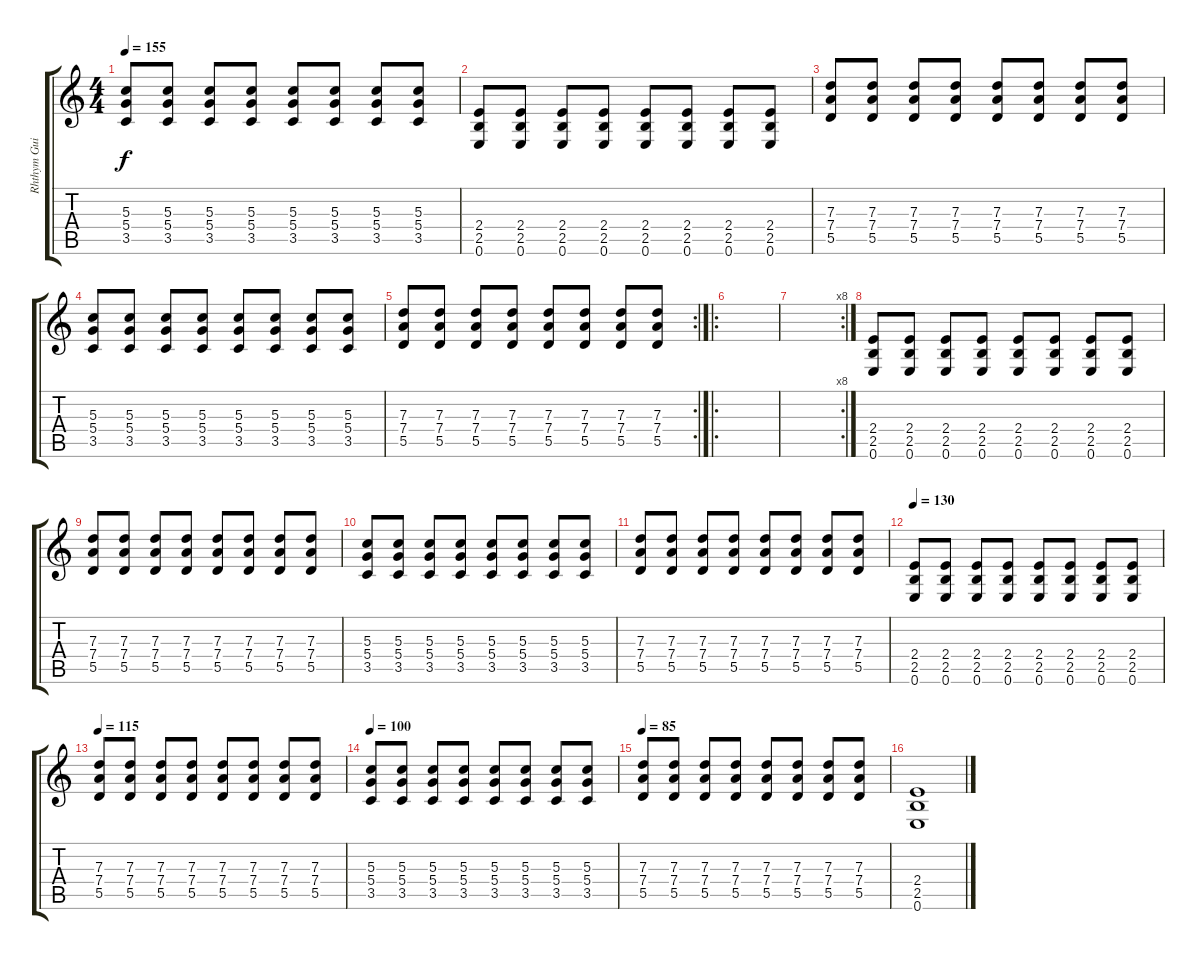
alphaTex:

\track ("Rhthym Guitar" "Rhthym Gui") {instrument distortionguitar}
\staff {score tabs}
\tuning (E4 B3 G3 D3 A2 E2) {hide}
\ts (4 4)
\tempo 155
\clef g2
\ks c
(5.3 5.4 3.5).8{dy f} (5.3 5.4 3.5).8 (5.3 5.4 3.5).8 (5.3 5.4 3.5).8 (5.3 5.4 3.5).8 (5.3 5.4 3.5).8 (5.3 5.4 3.5).8 (5.3 5.4 3.5).8 |
(2.4 2.5 0.6).8 (2.4 2.5 0.6).8 (2.4 2.5 0.6).8 (2.4 2.5 0.6).8 (2.4 2.5 0.6).8 (2.4 2.5 0.6).8 (2.4 2.5 0.6).8 (2.4 2.5 0.6).8 |
(7.3 7.4 5.5).8 (7.3 7.4 5.5).8 (7.3 7.4 5.5).8 (7.3 7.4 5.5).8 (7.3 7.4 5.5).8 (7.3 7.4 5.5).8 (7.3 7.4 5.5).8 (7.3 7.4 5.5).8 |
(5.3 5.4 3.5).8 (5.3 5.4 3.5).8 (5.3 5.4 3.5).8 (5.3 5.4 3.5).8 (5.3 5.4 3.5).8 (5.3 5.4 3.5).8 (5.3 5.4 3.5).8 (5.3 5.4 3.5).8 |
\rc 2
(7.3 7.4 5.5).8 (7.3 7.4 5.5).8 (7.3 7.4 5.5).8 (7.3 7.4 5.5).8 (7.3 7.4 5.5).8 (7.3 7.4 5.5).8 (7.3 7.4 5.5).8 (7.3 7.4 5.5).8 |
\ro
|
\rc 8
|
(2.4 2.5 0.6).8 (2.4 2.5 0.6).8 (2.4 2.5 0.6).8 (2.4 2.5 0.6).8 (2.4 2.5 0.6).8 (2.4 2.5 0.6).8 (2.4 2.5 0.6).8 (2.4 2.5 0.6).8 |
(7.3 7.4 5.5).8 (7.3 7.4 5.5).8 (7.3 7.4 5.5).8 (7.3 7.4 5.5).8 (7.3 7.4 5.5).8 (7.3 7.4 5.5).8 (7.3 7.4 5.5).8 (7.3 7.4 5.5).8 |
(5.3 5.4 3.5).8 (5.3 5.4 3.5).8 (5.3 5.4 3.5).8 (5.3 5.4 3.5).8 (5.3 5.4 3.5).8 (5.3 5.4 3.5).8 (5.3 5.4 3.5).8 (5.3 5.4 3.5).8 |
(7.3 7.4 5.5).8 (7.3 7.4 5.5).8 (7.3 7.4 5.5).8 (7.3 7.4 5.5).8 (7.3 7.4 5.5).8 (7.3 7.4 5.5).8 (7.3 7.4 5.5).8 (7.3 7.4 5.5).8 |
\tempo 130
(2.4 2.5 0.6).8 (2.4 2.5 0.6).8 (2.4 2.5 0.6).8 (2.4 2.5 0.6).8 (2.4 2.5 0.6).8 (2.4 2.5 0.6).8 (2.4 2.5 0.6).8 (2.4 2.5 0.6).8 |
\tempo 115
(7.3 7.4 5.5).8 (7.3 7.4 5.5).8 (7.3 7.4 5.5).8 (7.3 7.4 5.5).8 (7.3 7.4 5.5).8 (7.3 7.4 5.5).8 (7.3 7.4 5.5).8 (7.3 7.4 5.5).8 |
\tempo 100
(5.3 5.4 3.5).8 (5.3 5.4 3.5).8 (5.3 5.4 3.5).8 (5.3 5.4 3.5).8 (5.3 5.4 3.5).8 (5.3 5.4 3.5).8 (5.3 5.4 3.5).8 (5.3 5.4 3.5).8 |
\tempo 85
(7.3 7.4 5.5).8 (7.3 7.4 5.5).8 (7.3 7.4 5.5).8 (7.3 7.4 5.5).8 (7.3 7.4 5.5).8 (7.3 7.4 5.5).8 (7.3 7.4 5.5).8 (7.3 7.4 5.5).8 |
(2.4 2.5 0.6).1
